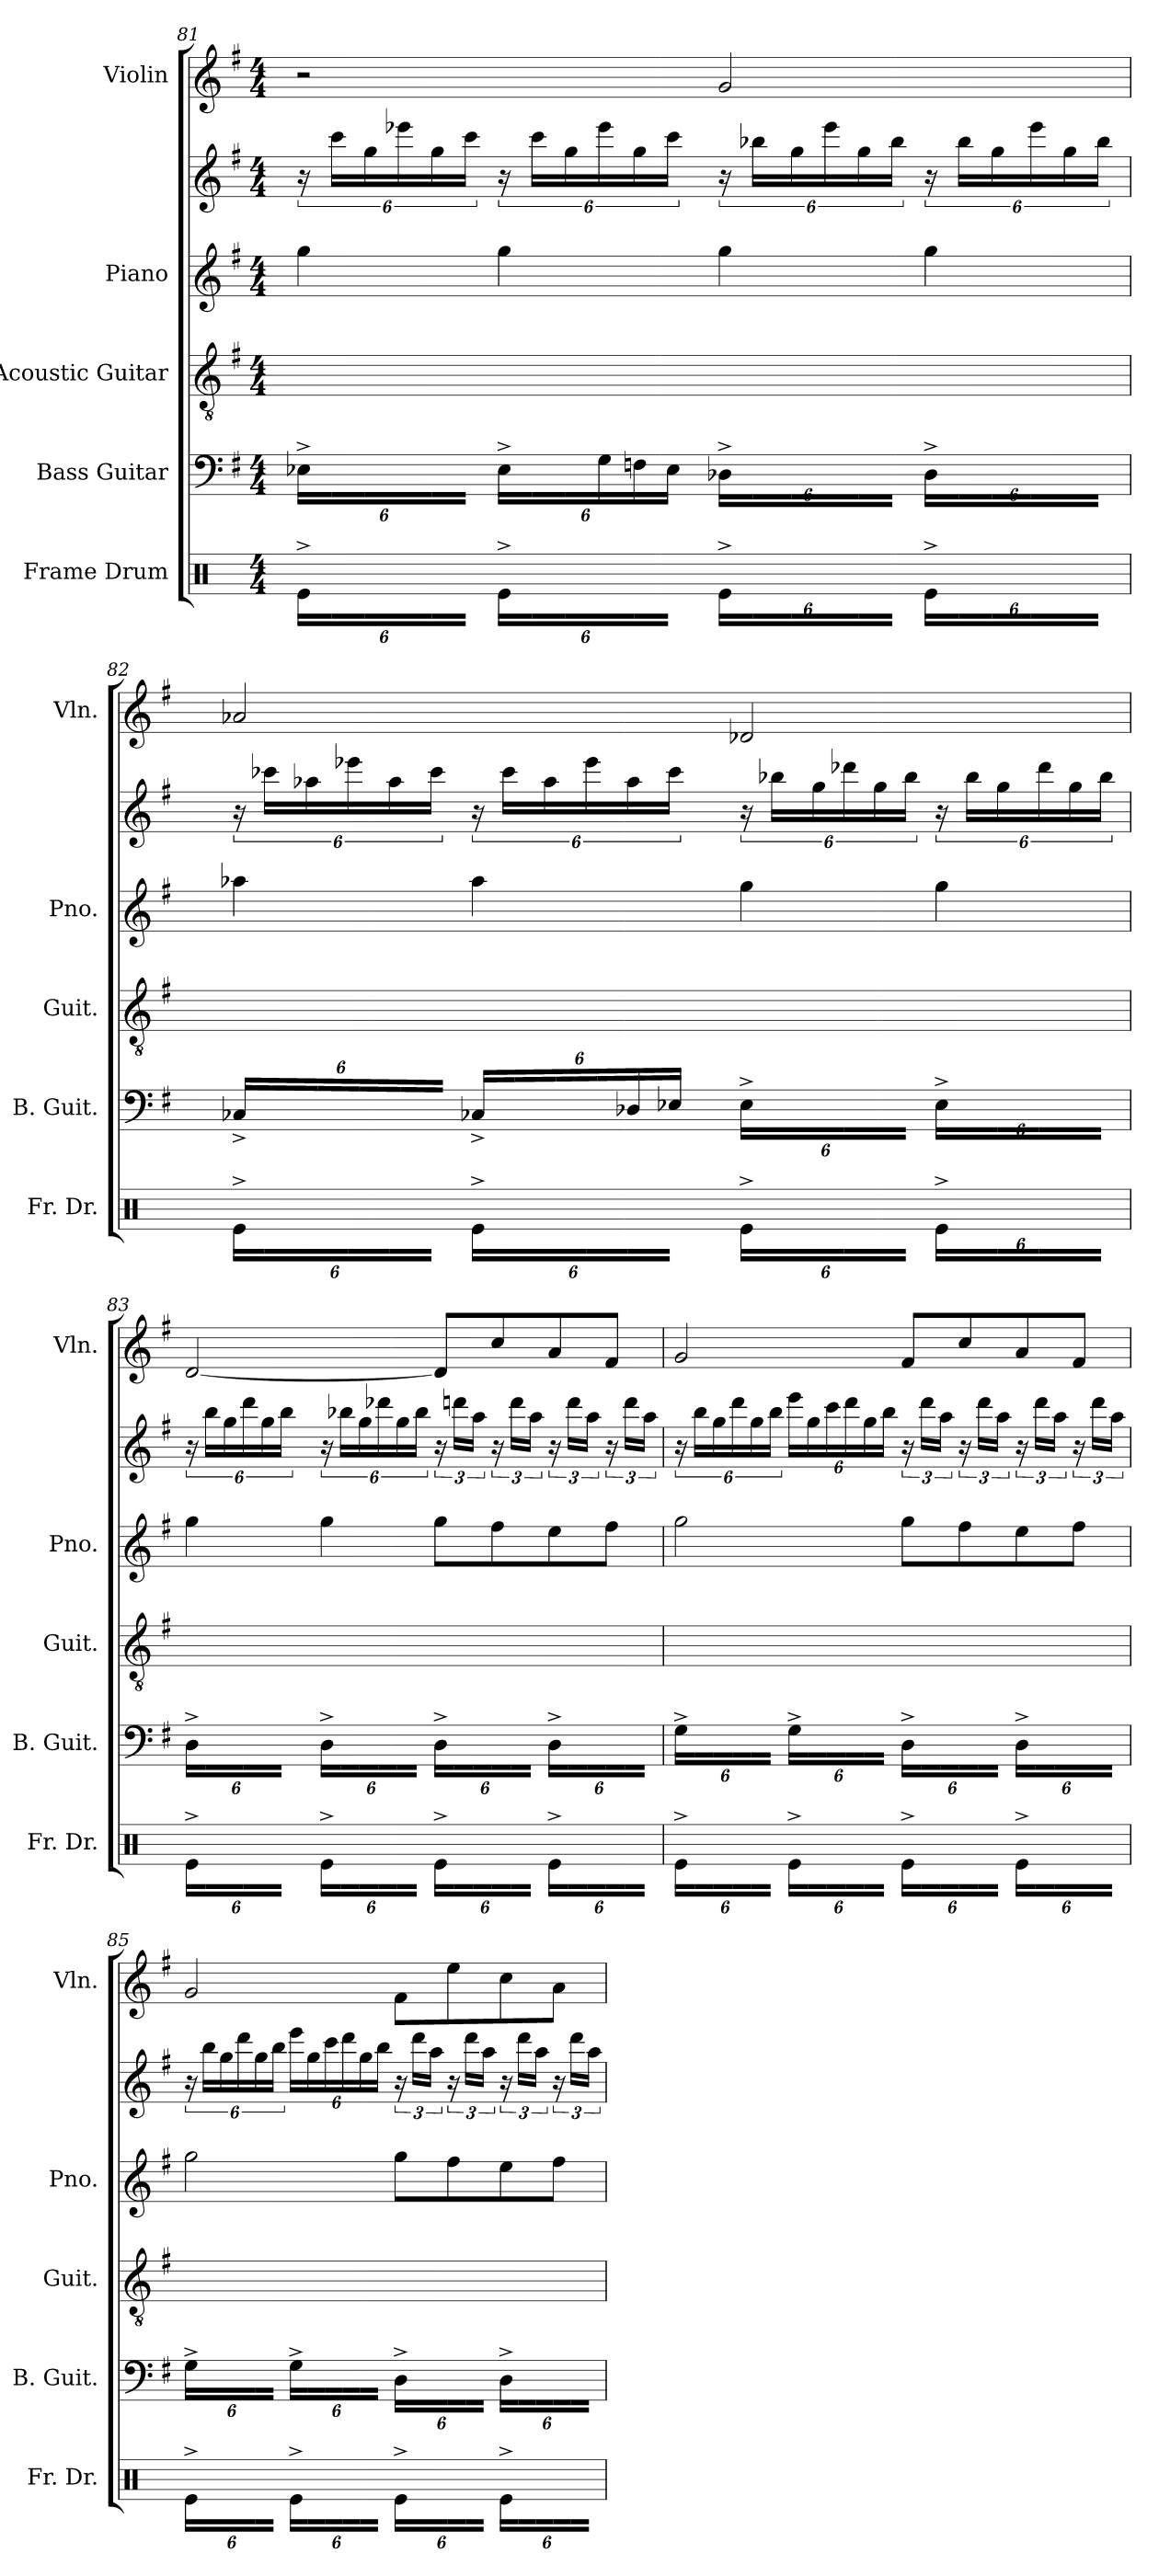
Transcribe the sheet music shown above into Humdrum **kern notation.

**kern	**kern	**kern	**kern	**kern	**kern
*part5	*part4	*part3	*part2	*part2	*part1
*staff6	*staff5	*staff4	*staff3	*staff2	*staff1
*I"Frame Drum	*I"Bass Guitar	*I"Acoustic Guitar	*I"Piano	*	*I"Violin
*I'Fr. Dr.	*I'B. Guit.	*I'Guit.	*I'Pno.	*	*I'Vln.
!!LO:PB:g=z
*clefX	*clefF4	*clefGv2	*clefG2	*clefG2	*clefG2
*	*ITrd7c12	*	*	*	*
*k[]	*k[f#]	*k[f#]	*k[f#]	*k[f#]	*k[f#]
*M4/4	*M4/4	*M4/4	*M4/4	*M4/4	*M4/4
*Xbrackettup	*Xbrackettup	*Xbrackettup	*	*	*
=81	=81	=81	=81	=81	=81
24Re^\LL	24EE-X^\LL	24C/yy^ 24G/yy^ 24c/yy^ 24e-X/yy^ 24g/yy^LL	4gg\	24r	2r
24Re\yy	24EE-\yy	24C/yy 24G/yy 24c/yy 24e-/yy 24g/yy	.	24ccc\LL	.
24Re\yy	24EE-\yy	24C/yy 24G/yy 24c/yy 24e-/yy 24g/yy	.	24gg\	.
24Re\yy	24EE-\yy	24C/yy 24G/yy 24c/yy 24e-/yy 24g/yy	.	24eee-X\	.
24Re\yy	24EE-\yy	24C/yy 24G/yy 24c/yy 24e-/yy 24g/yy	.	24gg\	.
24Re\JJyy	24EE-\JJyy	24C/yy 24G/yy 24c/yy 24e-/yy 24g/yyJJ	.	24ccc\JJ	.
24Re^\LL	24EE-^\LL	24C/yy^ 24G/yy^ 24c/yy^ 24e-/yy^ 24g/yy^LL	4gg\	24r	.
24Re\yy	24EE-\yy	24C/yy 24G/yy 24c/yy 24e-/yy 24g/yy	.	24ccc\LL	.
24Re\yy	24EE-\yy	24C/yy 24G/yy 24c/yy 24e-/yy 24g/yy	.	24gg\	.
24Re\yy	24GG\	24C/yy 24G/yy 24c/yy 24e-/yy 24g/yy	.	24eee-\	.
24Re\yy	24FFn\	24C/yy 24G/yy 24c/yy 24e-/yy 24g/yy	.	24gg\	.
24Re\JJyy	24EE-\JJ	24C/yy 24G/yy 24c/yy 24e-/yy 24g/yyJJ	.	24ccc\JJ	.
24Re^\LL	24DD-X^\LL	24E-X\yy^ 24B-X\yy^ 24d-X\yy^ 24g\yy^ 24b-X\yy^LL	4gg\	24r	2g/
24Re\yy	24DD-\yy	24E-\yy 24B-\yy 24d-\yy 24g\yy 24b-\yy	.	24bb-X\LL	.
24Re\yy	24DD-\yy	24E-\yy 24B-\yy 24B-\yy 24d-\yy 24g\yy 24b-\yy	.	24gg\	.
24Re\yy	24DD-\yy	24E-\yy 24B-\yy 24d-\yy 24g\yy 24b-\yy	.	24eee-\	.
24Re\yy	24DD-\yy	24E-\yy 24B-\yy 24d-\yy 24g\yy 24b-\yy	.	24gg\	.
24Re\JJyy	24DD-\JJyy	24E-\yy 24B-\yy 24d-\yy 24g\yy 24b-\yyJJ	.	24bb-\JJ	.
24Re^\LL	24DD-^\LL	24E-/yy^ 24B-/yy^ 24d-/yy^ 24g/yy^ 24b-/yy^LL	4gg\	24r	.
24Re\yy	24DD-\yy	24E-/yy 24B-/yy 24d-/yy 24g/yy 24b-/yy	.	24bb-\LL	.
24Re\yy	24DD-\yy	24E-/yy 24B-/yy 24B-/yy 24d-/yy 24g/yy 24b-/yy	.	24gg\	.
24Re\yy	24DD-\yy	24E-/yy 24B-/yy 24d-/yy 24g/yy 24b-/yy	.	24eee-\	.
24Re\yy	24DD-\yy	24E-/yy 24B-/yy 24d-/yy 24g/yy 24b-/yy	.	24gg\	.
24Re\JJyy	24DD-\JJyy	24E-/yy 24B-/yy 24d-/yy 24g/yy 24b-/yyJJ	.	24bb-\JJ	.
!!LO:LB:g=z
=82	=82	=82	=82	=82	=82
24Re^\LL	24CC-X^/LL	24AA-X/yy^ 24E-X/yy^ 24A-X/yy^ 24c-X/yy^ 24e-X/yy^ 24a-X/yy^LL	4aa-X\	24r	2a-X/
24Re\yy	24BBB/yy	24AA-/yy 24E-/yy 24A-/yy 24B/yy 24e-/yy 24a-/yy	.	24ccc-X\LL	.
24Re\yy	24BBB/yy	24AA-/yy 24E-/yy 24A-/yy 24B/yy 24e-/yy 24a-/yy	.	24aa-X\	.
24Re\yy	24BBB/yy	24AA-/yy 24E-/yy 24A-/yy 24B/yy 24e-/yy 24a-/yy	.	24eee-X\	.
24Re\yy	24BBB/yy	24AA-/yy 24E-/yy 24A-/yy 24B/yy 24e-/yy 24a-/yy	.	24aa-\	.
24Re\JJyy	24BBB/JJyy	24AA-/yy 24E-/yy 24A-/yy 24B/yy 24e-/yy 24a-/yyJJ	.	24ccc-\JJ	.
24Re^\LL	24CC-X^/LL	24AA-/yy^ 24E-/yy^ 24A-/yy^ 24c-/yy^ 24e-/yy^ 24a-/yy^LL	4aa-\	24r	.
24Re\yy	24BBB/yy	24AA-/yy 24E-/yy 24A-/yy 24B/yy 24e-/yy 24a-/yy	.	24ccc-\LL	.
24Re\yy	24BBB/yy	24AA-/yy 24E-/yy 24A-/yy 24B/yy 24e-/yy 24a-/yy	.	24aa-\	.
24Re\yy	24BBB/yy	24AA-/yy 24E-/yy 24A-/yy 24B/yy 24e-/yy 24a-/yy	.	24eee-\	.
24Re\yy	24DD-X/	24AA-/yy 24E-/yy 24A-/yy 24B/yy 24e-/yy 24a-/yy	.	24aa-\	.
24Re\JJyy	24EE-X/JJ	24AA-/yy 24E-/yy 24A-/yy 24B/yy 24e-/yy 24a-/yyJJ	.	24ccc-\JJ	.
24Re^\LL	24EE-^\LL	24E-\yy^ 24B-X\yy^ 24d-X\yy^ 24g\yy^ 24b-X\yy^LL	4gg\	24r	2d-X/
24Re\yy	24EE-\yy	24E-\yy 24B-\yy 24d-\yy 24g\yy 24b-\yy	.	24bb-X\LL	.
24Re\yy	24EE-\yy	24E-\yy 24B-\yy 24B-\yy 24d-\yy 24g\yy 24b-\yy	.	24gg\	.
24Re\yy	24EE-\yy	24E-\yy 24B-\yy 24d-\yy 24g\yy 24b-\yy	.	24ddd-X\	.
24Re\yy	24EE-\yy	24E-\yy 24B-\yy 24d-\yy 24g\yy 24b-\yy	.	24gg\	.
24Re\JJyy	24EE-\JJyy	24E-\yy 24B-\yy 24d-\yy 24g\yy 24b-\yyJJ	.	24bb-\JJ	.
24Re^\LL	24EE-^\LL	24E-/yy^ 24B-/yy^ 24d-/yy^ 24g/yy^ 24b-/yy^LL	4gg\	24r	.
24Re\yy	24EE-\yy	24E-/yy 24B-/yy 24d-/yy 24g/yy 24b-/yy	.	24bb-\LL	.
24Re\yy	24EE-\yy	24E-/yy 24B-/yy 24B-/yy 24d-/yy 24g/yy 24b-/yy	.	24gg\	.
24Re\yy	24EE-\yy	24E-/yy 24B-/yy 24d-/yy 24g/yy 24b-/yy	.	24ddd-\	.
24Re\yy	24EE-\yy	24E-/yy 24B-/yy 24d-/yy 24g/yy 24b-/yy	.	24gg\	.
24Re\JJyy	24EE-\JJyy	24E-/yy 24B-/yy 24d-/yy 24g/yy 24b-/yyJJ	.	24bb-\JJ	.
!!LO:PB:g=z
=83	=83	=83	=83	=83	=83
24Re^\LL	24DD^\LL	24D/yy^ 24B/yy^ 24d/yy^ 24g/yy^LL	4gg\	24r	[2d/
24Re\yy	24DD\yy	24D/yy 24B/yy 24d/yy 24g/yy	.	24bb\LL	.
24Re\yy	24DD\yy	24D/yy 24B/yy 24d/yy 24g/yy	.	24gg\	.
24Re\yy	24DD\yy	24D/yy 24B/yy 24d/yy 24g/yy	.	24ddd\	.
24Re\yy	24DD\yy	24D/yy 24B/yy 24d/yy 24g/yy	.	24gg\	.
24Re\JJyy	24DD\JJyy	24D/yy 24B/yy 24d/yy 24g/yyJJ	.	24bb\JJ	.
24Re^\LL	24DD^\LL	24D/yy^ 24B-X/yy^ 24d-X/yy^ 24g/yy^LL	4gg\	24r	.
24Re\yy	24DD\yy	24D/yy 24B-/yy 24d-/yy 24g/yy	.	24bb-X\LL	.
24Re\yy	24DD\yy	24D/yy 24B-/yy 24d-/yy 24g/yy	.	24gg\	.
24Re\yy	24DD\yy	24D/yy 24B-/yy 24d-/yy 24g/yy	.	24ddd-X\	.
24Re\yy	24DD\yy	24D/yy 24B-/yy 24d-/yy 24g/yy	.	24gg\	.
24Re\JJyy	24DD\JJyy	24D/yy 24B-/yy 24d-/yy 24g/yyJJ	.	24bb-\JJ	.
24Re^\LL	24DD^\LL	24D\yy^ 24A\yy^ 24c\yy^ 24g\yy^LL	8gg\L	24r	8d/L]
24Re\yy	24DD\yy	24D\yy 24A\yy 24c\yy 24g\yy	.	24dddn\LL	.
24Re\yy	24DD\yy	24D\yy 24A\yy 24c\yy 24g\yy	.	24aa\JJ	.
24Re\yy	24DD\yy	24D\yy 24A\yy 24c\yy 24f#\yy	8ff#\	24r	8cc/
24Re\yy	24DD\yy	24D\yy 24A\yy 24c\yy 24f#\yy	.	24ddd\LL	.
24Re\JJyy	24DD\JJyy	24D\yy 24A\yy 24c\yy 24f#\yyJJ	.	24aa\JJ	.
24Re^\LL	24DD^\LL	24D/yy^ 24A/yy^ 24c/yy^ 24e/yy^LL	8ee\	24r	8a/
24Re\yy	24DD\yy	24D/yy 24A/yy 24c/yy 24e/yy	.	24ddd\LL	.
24Re\yy	24DD\yy	24D/yy 24A/yy 24c/yy 24e/yy	.	24aa\JJ	.
24Re\yy	24DD\yy	24D/yy 24A/yy 24c/yy 24f#/yy	8ff#\J	24r	8f#/J
24Re\yy	24DD\yy	24D/yy 24A/yy 24c/yy 24f#/yy	.	24ddd\LL	.
24Re\JJyy	24DD\JJyy	24D/yy 24A/yy 24c/yy 24f#/yyJJ	.	24aa\JJ	.
!!LO:LB:g=z
=84	=84	=84	=84	=84	=84
24Re^\LL	24GG^\LL	24GG/yy^ 24BB/yy^ 24D/yy^ 24G/yy^ 24B/yy^ 24g/yy^LL	2gg\	24r	2g/
24Re\yy	24GG\yy	24GG/yy 24BB/yy 24D/yy 24G/yy 24B/yy 24g/yy	.	24bb\LL	.
24Re\yy	24GG\yy	24GG/yy 24BB/yy 24D/yy 24G/yy 24B/yy 24g/yy	.	24gg\	.
24Re\yy	24GG\yy	24GG/yy 24BB/yy 24D/yy 24G/yy 24B/yy 24g/yy	.	24ddd\	.
24Re\yy	24GG\yy	24GG/yy 24BB/yy 24D/yy 24G/yy 24B/yy 24g/yy	.	24gg\	.
24Re\JJyy	24GG\JJyy	24GG/yy 24BB/yy 24D/yy 24G/yy 24B/yy 24g/yyJJ	.	24bb\JJ	.
*	*	*	*	*Xbrackettup	*
24Re^\LL	24GG^\LL	24C/yy^ 24E/yy^ 24G/yy^ 24c/yy^ 24e/yy^LL	.	24eee\LL	.
24Re\yy	24GG\yy	24C/yy 24E/yy 24G/yy 24c/yy 24e/yy	.	24gg\	.
24Re\yy	24GG\yy	24C/yy 24E/yy 24G/yy 24c/yy 24e/yy	.	24ccc\	.
24Re\yy	24GG\yy	24GG/yy 24BB/yy 24D/yy 24G/yy 24B/yy 24g/yy	.	24ddd\	.
24Re\yy	24GG\yy	24GG/yy 24BB/yy 24D/yy 24G/yy 24B/yy 24g/yy	.	24gg\	.
24Re\JJyy	24GG\JJyy	24GG/yy 24BB/yy 24D/yy 24G/yy 24B/yy 24g/yyJJ	.	24bb\JJ	.
*	*	*	*	*brackettup	*
24Re^\LL	24DD^\LL	24D\yy^ 24A\yy^ 24c\yy^ 24g\yy^LL	8gg\L	24r	8f#/L
24Re\yy	24DD\yy	24D\yy 24A\yy 24c\yy 24g\yy	.	24ddd\LL	.
24Re\yy	24DD\yy	24D\yy 24A\yy 24c\yy 24g\yy	.	24aa\JJ	.
24Re\yy	24DD\yy	24D\yy 24A\yy 24c\yy 24f#\yy	8ff#\	24r	8cc/
24Re\yy	24DD\yy	24D\yy 24A\yy 24c\yy 24f#\yy	.	24ddd\LL	.
24Re\JJyy	24DD\JJyy	24D\yy 24A\yy 24c\yy 24f#\yyJJ	.	24aa\JJ	.
24Re^\LL	24DD^\LL	24D/yy^ 24A/yy^ 24c/yy^ 24e/yy^LL	8ee\	24r	8a/
24Re\yy	24DD\yy	24D/yy 24A/yy 24c/yy 24e/yy	.	24ddd\LL	.
24Re\yy	24DD\yy	24D/yy 24A/yy 24c/yy 24e/yy	.	24aa\JJ	.
24Re\yy	24DD\yy	24D/yy 24A/yy 24c/yy 24f#/yy	8ff#\J	24r	8f#/J
24Re\yy	24DD\yy	24D/yy 24A/yy 24c/yy 24f#/yy	.	24ddd\LL	.
24Re\JJyy	24DD\JJyy	24D/yy 24A/yy 24c/yy 24f#/yyJJ	.	24aa\JJ	.
!!LO:PB:g=z
=85	=85	=85	=85	=85	=85
24Re^\LL	24GG^\LL	24GG/yy^ 24BB/yy^ 24D/yy^ 24G/yy^ 24B/yy^ 24g/yy^LL	2gg\	24r	2g/
24Re\yy	24GG\yy	24GG/yy 24BB/yy 24D/yy 24G/yy 24B/yy 24g/yy	.	24bb\LL	.
24Re\yy	24GG\yy	24GG/yy 24BB/yy 24D/yy 24G/yy 24B/yy 24g/yy	.	24gg\	.
24Re\yy	24GG\yy	24GG/yy 24BB/yy 24D/yy 24G/yy 24B/yy 24g/yy	.	24ddd\	.
24Re\yy	24GG\yy	24GG/yy 24BB/yy 24D/yy 24G/yy 24B/yy 24g/yy	.	24gg\	.
24Re\JJyy	24GG\JJyy	24GG/yy 24BB/yy 24D/yy 24G/yy 24B/yy 24g/yyJJ	.	24bb\JJ	.
*	*	*	*	*Xbrackettup	*
24Re^\LL	24GG^\LL	24C/yy^ 24E/yy^ 24G/yy^ 24c/yy^ 24e/yy^LL	.	24eee\LL	.
24Re\yy	24GG\yy	24C/yy 24E/yy 24G/yy 24c/yy 24e/yy	.	24gg\	.
24Re\yy	24GG\yy	24C/yy 24E/yy 24G/yy 24c/yy 24e/yy	.	24ccc\	.
24Re\yy	24GG\yy	24GG/yy 24BB/yy 24D/yy 24G/yy 24B/yy 24g/yy	.	24ddd\	.
24Re\yy	24GG\yy	24GG/yy 24BB/yy 24D/yy 24G/yy 24B/yy 24g/yy	.	24gg\	.
24Re\JJyy	24GG\JJyy	24GG/yy 24BB/yy 24D/yy 24G/yy 24B/yy 24g/yyJJ	.	24bb\JJ	.
*	*	*	*	*brackettup	*
24Re^\LL	24DD^\LL	24D\yy^ 24A\yy^ 24c\yy^ 24g\yy^LL	8gg\L	24r	8f#\L
24Re\yy	24DD\yy	24D\yy 24A\yy 24c\yy 24g\yy	.	24ddd\LL	.
24Re\yy	24DD\yy	24D\yy 24A\yy 24c\yy 24g\yy	.	24aa\JJ	.
24Re\yy	24DD\yy	24D\yy 24A\yy 24c\yy 24f#\yy	8ff#\	24r	8ee\
24Re\yy	24DD\yy	24D\yy 24A\yy 24c\yy 24f#\yy	.	24ddd\LL	.
24Re\JJyy	24DD\JJyy	24D\yy 24A\yy 24c\yy 24f#\yyJJ	.	24aa\JJ	.
24Re^\LL	24DD^\LL	24D/yy^ 24A/yy^ 24c/yy^ 24e/yy^LL	8ee\	24r	8cc\
24Re\yy	24DD\yy	24D/yy 24A/yy 24c/yy 24e/yy	.	24ddd\LL	.
24Re\yy	24DD\yy	24D/yy 24A/yy 24c/yy 24e/yy	.	24aa\JJ	.
24Re\yy	24DD\yy	24D/yy 24A/yy 24c/yy 24f#/yy	8ff#\J	24r	8a\J
24Re\yy	24DD\yy	24D/yy 24A/yy 24c/yy 24f#/yy	.	24ddd\LL	.
24Re\JJyy	24DD\JJyy	24D/yy 24A/yy 24c/yy 24f#/yyJJ	.	24aa\JJ	.
=	=	=	=	=	=
*-	*-	*-	*-	*-	*-
